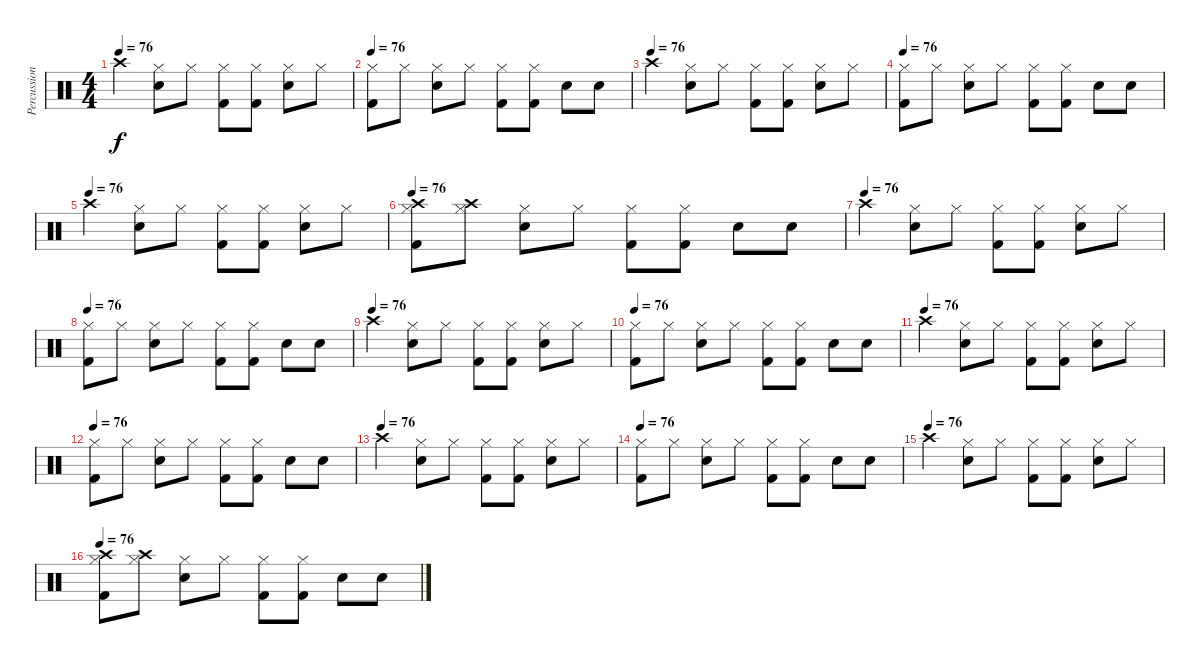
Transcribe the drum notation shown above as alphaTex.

\track ("Percussion" "Percussion") {instrument percussion}
\staff {score}
\articulation defaults
\ts (4 4)
\tempo 76
\clef neutral
\ks c "Crash high (hit)".4{dy f}
("Snare (hit) 2" "Hi-Hat (closed)").8 "Hi-Hat (closed)".8 ("Kick (hit) 2" "Hi-Hat (closed)").8 ("Kick (hit) 2" "Hi-Hat (closed)").8 ("Snare (hit) 2" "Hi-Hat (closed)").8 "Hi-Hat (closed)".8 |
\tempo 76
("Kick (hit) 2" "Hi-Hat (closed)").8 "Hi-Hat (closed)".8 ("Snare (hit) 2" "Hi-Hat (closed)").8 "Hi-Hat (closed)".8 ("Kick (hit) 2" "Hi-Hat (closed)").8 ("Kick (hit) 2" "Hi-Hat (closed)").8 "Snare (hit) 2".8 "Snare (hit) 2".8 |
\tempo (76)
"Crash high (hit)".4 ("Snare (hit) 2" "Hi-Hat (closed)").8 "Hi-Hat (closed)".8 ("Kick (hit) 2" "Hi-Hat (closed)").8 ("Kick (hit) 2" "Hi-Hat (closed)").8 ("Snare (hit) 2" "Hi-Hat (closed)").8 "Hi-Hat (closed)".8 |
\tempo 76
("Kick (hit) 2" "Hi-Hat (closed)").8 "Hi-Hat (closed)".8 ("Snare (hit) 2" "Hi-Hat (closed)").8 "Hi-Hat (closed)".8 ("Kick (hit) 2" "Hi-Hat (closed)").8 ("Kick (hit) 2" "Hi-Hat (closed)").8 "Snare (hit) 2".8 "Snare (hit) 2".8 |
\tempo (76)
"Crash high (hit)".4 ("Snare (hit) 2" "Hi-Hat (closed)").8 "Hi-Hat (closed)".8 ("Kick (hit) 2" "Hi-Hat (closed)").8 ("Kick (hit) 2" "Hi-Hat (closed)").8 ("Snare (hit) 2" "Hi-Hat (closed)").8 "Hi-Hat (closed)".8 |
\tempo 76
("Crash high (hit)" "Kick (hit) 2" "Hi-Hat (closed)").8 ("Crash high (hit)" "Hi-Hat (closed)").8 ("Snare (hit) 2" "Hi-Hat (closed)").8 "Hi-Hat (closed)".8 ("Kick (hit) 2" "Hi-Hat (closed)").8 ("Kick (hit) 2" "Hi-Hat (closed)").8 "Snare (hit) 2".8 "Snare (hit) 2".8 |
\tempo (76)
"Crash high (hit)".4 ("Snare (hit) 2" "Hi-Hat (closed)").8 "Hi-Hat (closed)".8 ("Kick (hit) 2" "Hi-Hat (closed)").8 ("Kick (hit) 2" "Hi-Hat (closed)").8 ("Snare (hit) 2" "Hi-Hat (closed)").8 "Hi-Hat (closed)".8 |
\tempo 76
("Kick (hit) 2" "Hi-Hat (closed)").8 "Hi-Hat (closed)".8 ("Snare (hit) 2" "Hi-Hat (closed)").8 "Hi-Hat (closed)".8 ("Kick (hit) 2" "Hi-Hat (closed)").8 ("Kick (hit) 2" "Hi-Hat (closed)").8 "Snare (hit) 2".8 "Snare (hit) 2".8 |
\tempo (76)
"Crash high (hit)".4 ("Snare (hit) 2" "Hi-Hat (closed)").8 "Hi-Hat (closed)".8 ("Kick (hit) 2" "Hi-Hat (closed)").8 ("Kick (hit) 2" "Hi-Hat (closed)").8 ("Snare (hit) 2" "Hi-Hat (closed)").8 "Hi-Hat (closed)".8 |
\tempo 76
("Kick (hit) 2" "Hi-Hat (closed)").8 "Hi-Hat (closed)".8 ("Snare (hit) 2" "Hi-Hat (closed)").8 "Hi-Hat (closed)".8 ("Kick (hit) 2" "Hi-Hat (closed)").8 ("Kick (hit) 2" "Hi-Hat (closed)").8 "Snare (hit) 2".8 "Snare (hit) 2".8 |
\tempo (76)
"Crash high (hit)".4 ("Snare (hit) 2" "Hi-Hat (closed)").8 "Hi-Hat (closed)".8 ("Kick (hit) 2" "Hi-Hat (closed)").8 ("Kick (hit) 2" "Hi-Hat (closed)").8 ("Snare (hit) 2" "Hi-Hat (closed)").8 "Hi-Hat (closed)".8 |
\tempo 76
("Kick (hit) 2" "Hi-Hat (closed)").8 "Hi-Hat (closed)".8 ("Snare (hit) 2" "Hi-Hat (closed)").8 "Hi-Hat (closed)".8 ("Kick (hit) 2" "Hi-Hat (closed)").8 ("Kick (hit) 2" "Hi-Hat (closed)").8 "Snare (hit) 2".8 "Snare (hit) 2".8 |
\tempo (76)
"Crash high (hit)".4 ("Snare (hit) 2" "Hi-Hat (closed)").8 "Hi-Hat (closed)".8 ("Kick (hit) 2" "Hi-Hat (closed)").8 ("Kick (hit) 2" "Hi-Hat (closed)").8 ("Snare (hit) 2" "Hi-Hat (closed)").8 "Hi-Hat (closed)".8 |
\tempo 76
("Kick (hit) 2" "Hi-Hat (closed)").8 "Hi-Hat (closed)".8 ("Snare (hit) 2" "Hi-Hat (closed)").8 "Hi-Hat (closed)".8 ("Kick (hit) 2" "Hi-Hat (closed)").8 ("Kick (hit) 2" "Hi-Hat (closed)").8 "Snare (hit) 2".8 "Snare (hit) 2".8 |
\tempo (76)
"Crash high (hit)".4 ("Snare (hit) 2" "Hi-Hat (closed)").8 "Hi-Hat (closed)".8 ("Kick (hit) 2" "Hi-Hat (closed)").8 ("Kick (hit) 2" "Hi-Hat (closed)").8 ("Snare (hit) 2" "Hi-Hat (closed)").8 "Hi-Hat (closed)".8 |
\tempo 76
("Crash high (hit)" "Kick (hit) 2" "Hi-Hat (closed)").8 ("Crash high (hit)" "Hi-Hat (closed)").8 ("Snare (hit) 2" "Hi-Hat (closed)").8 "Hi-Hat (closed)".8 ("Kick (hit) 2" "Hi-Hat (closed)").8 ("Kick (hit) 2" "Hi-Hat (closed)").8 "Snare (hit) 2".8 "Snare (hit) 2".8
